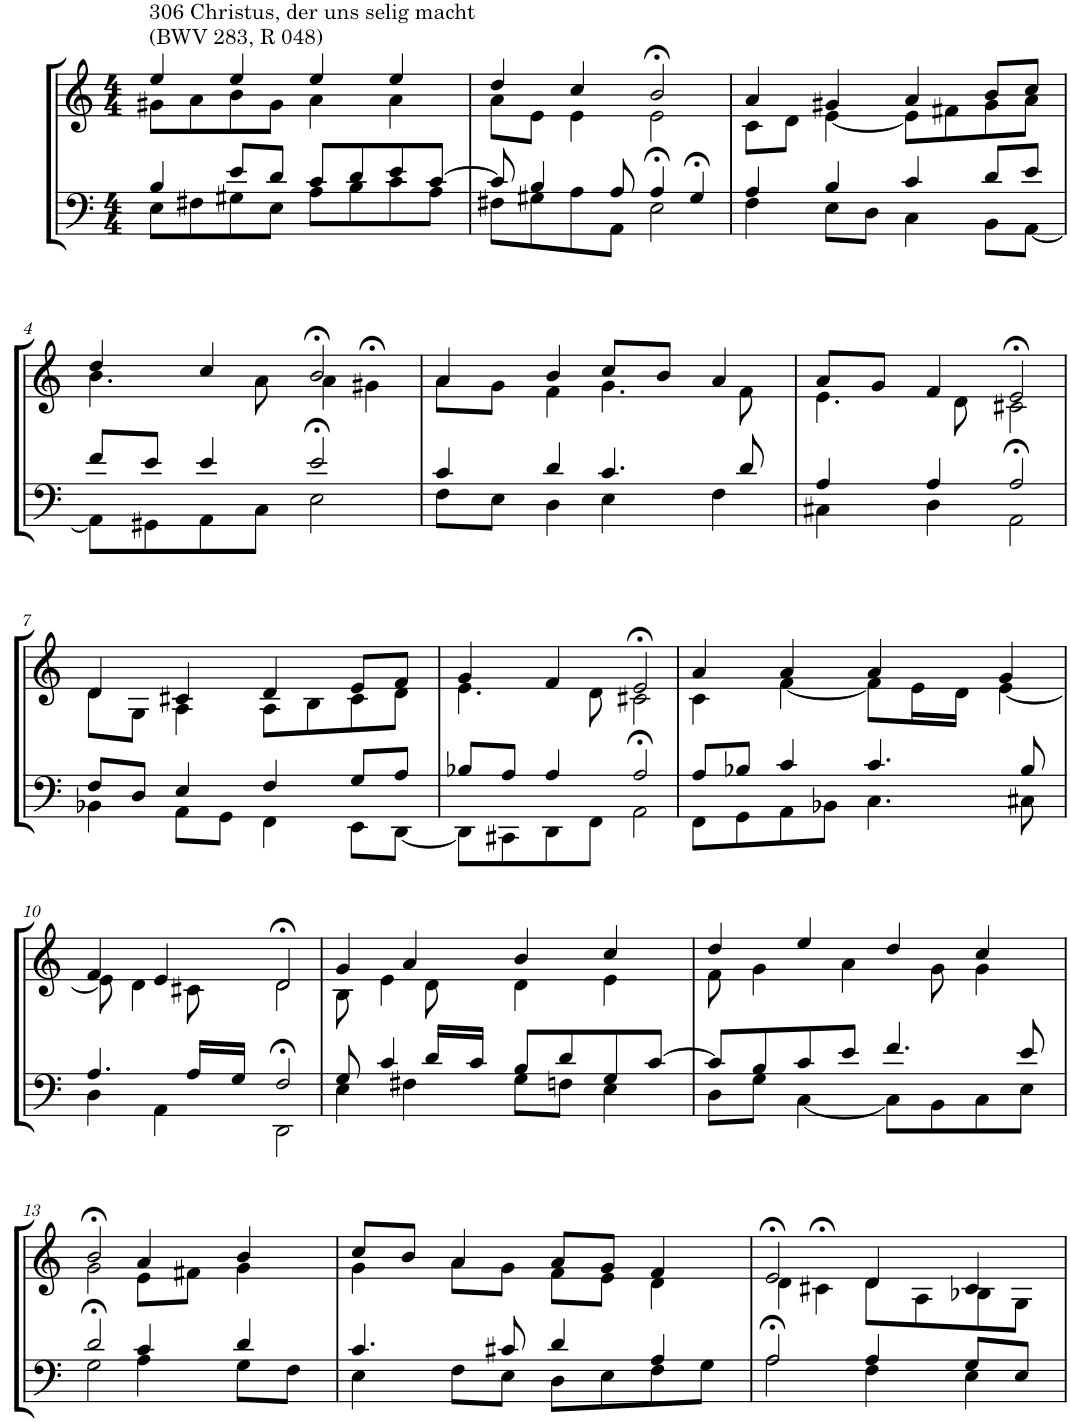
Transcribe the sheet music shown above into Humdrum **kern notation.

**kern	**kern
*part2	*part1
*staff2	*staff1
*I"Tenor/Baß	*I"Sopran/Alt
*clefF4	*clefG2
*k[]	*k[]
*M4/4	*M4/4
=1	=1
*^	*^
!	!	!LO:TX:a:t=(BWV 283, R 048)	!
!	!	!LO:TX:a:t=306 Christus, der uns selig macht	!
4B/	8E\L	4ee/	8g#X\L
.	8F#X\	.	8a\
8e/L	8G#X\	4ee/	8b\
8d/J	8E\J	.	8g#\J
8c/L	8A\L	4ee/	4a\
8d/	8B\	.	.
8e/	8c\	4ee/	4a\
[8c/J	8A\J	.	.
=2	=2	=2	=2
8c/]	8F#X\L	4dd/	8a\L
4B/	8G#X\	.	8e\J
.	8A\	4cc/	4e\
8A/	8AA\J	.	.
4A/	2E>\	2b>/	2e\
4G#>/	.	.	.
=3	=3	=3	=3
4A/	4F\	4a/	8c\L
.	.	.	8d\J
4B/	8E\L	4g#X/	[4e\
.	8D\J	.	.
4c/	4C\	4a/	8e\L]
.	.	.	8f#X\
8d/L	8BB\L	8b/L	8g#\
8e/J	[8AA\J	8cc/J	8a\J
!!LO:LB:g=z	!!
=4	=4	=4	=4
8f/L	8AA\L]	4dd/	4.b\
8e/J	8GG#X\	.	.
4e/	8AA\	4cc/	.
.	8C\J	.	8a\
2e/	2E>\	2b>/	4a\
.	.	.	4g#X>\
=5	=5	=5	=5
4c/	8F\L	4a/	8a\L
.	8E\J	.	8g\J
4d/	4D\	4b/	4f\
4.c/	4E\	8cc/L	4.g\
.	.	8b/J	.
.	4F\	4a/	.
8d/	.	.	8f\
=6	=6	=6	=6
4A/	4C#X\	8a/L	4.e\
.	.	8g/J	.
4A/	4D\	4f/	.
.	.	.	8d\
2A/	2AA>\	2e>/	2c#X\
!!LO:LB:g=z	!!
=7	=7	=7	=7
8F/L	4BB-X\	4d/	8d\L
8D/J	.	.	8G\J
4E/	8AA\L	4c#X/	4A\
.	8GG\J	.	.
4F/	4FF\	4d/	8A\L
.	.	.	8B\
8G/L	8EE\L	8e/L	8c#\
8A/J	[8DD\J	8f/J	8d\J
=8	=8	=8	=8
8B-X/L	8DD\L]	4g/	4.e\
8A/J	8CC#X\	.	.
4A/	8DD\	4f/	.
.	8FF\J	.	8d\
2A/	2AA>\	2e>/	2c#X\
=9	=9	=9	=9
8A/L	8FF\L	4a/	4c\
8B-X/J	8GG\	.	.
4c/	8AA\	4a/	[4f\
.	8BB-X\J	.	.
4.c/	4.C\	4a/	8f\L]
.	.	.	16e\L
.	.	.	16d\JJ
.	.	4g/	[4e\
8B-/	8C#X\	.	.
!!LO:LB:g=z	!!
=10	=10	=10	=10
4.A/	4D\	4f/	8e\]
.	.	.	4d\
.	4AA\	4e/	.
16A/LL	.	.	8c#X\
16G/JJ	.	.	.
2F/	2DD>\	2d>/	2d\
=11	=11	=11	=11
8G/	4E\	4g/	8B\
4c/	.	.	4e\
.	4F#X\	4a/	.
16d/LL	.	.	8d\
16c/JJ	.	.	.
8B/L	8G\L	4b/	4d\
8d/	8Fn\J	.	.
8G/	4E\	4cc/	4e\
[8c/J	.	.	.
=12	=12	=12	=12
8c/L]	8D\L	4dd/	8f\
8B/	8G\J	.	4g\
8c/	[4C\	4ee/	.
8e/J	.	.	4a\
4.f/	8C\L]	4dd/	.
.	8BB\	.	8g\
.	8C\	4cc/	4g\
8e/	8E\J	.	.
!!LO:LB:g=z	!!
=13	=13	=13	=13
2d/	2G>\	2b>/	2g\
4c/	4A\	4a/	8e\L
.	.	.	8f#X\J
4d/	8G\L	4b/	4g\
.	8F\J	.	.
=14	=14	=14	=14
4.c/	4E\	8cc/L	4g\
.	.	8b/J	.
.	8F\L	4a/	8a\L
8c#X/	8E\J	.	8g\J
4d/	8D\L	8a/L	8f\L
.	8E\	8g/J	8e\J
4A/	8F\	4f/	4d\
.	8G\J	.	.
=15	=15	=15	=15
2A/	2A>\	2e>/	4d\
.	.	.	4c#X>\
4A/	4F\	4d/	8d\L
.	.	.	8A\
8G/L	4E\	4c#/	8B-X\
8E/J	.	.	8G\J
*v	*v	*	*
*	*v	*v
=	=
*-	*-
